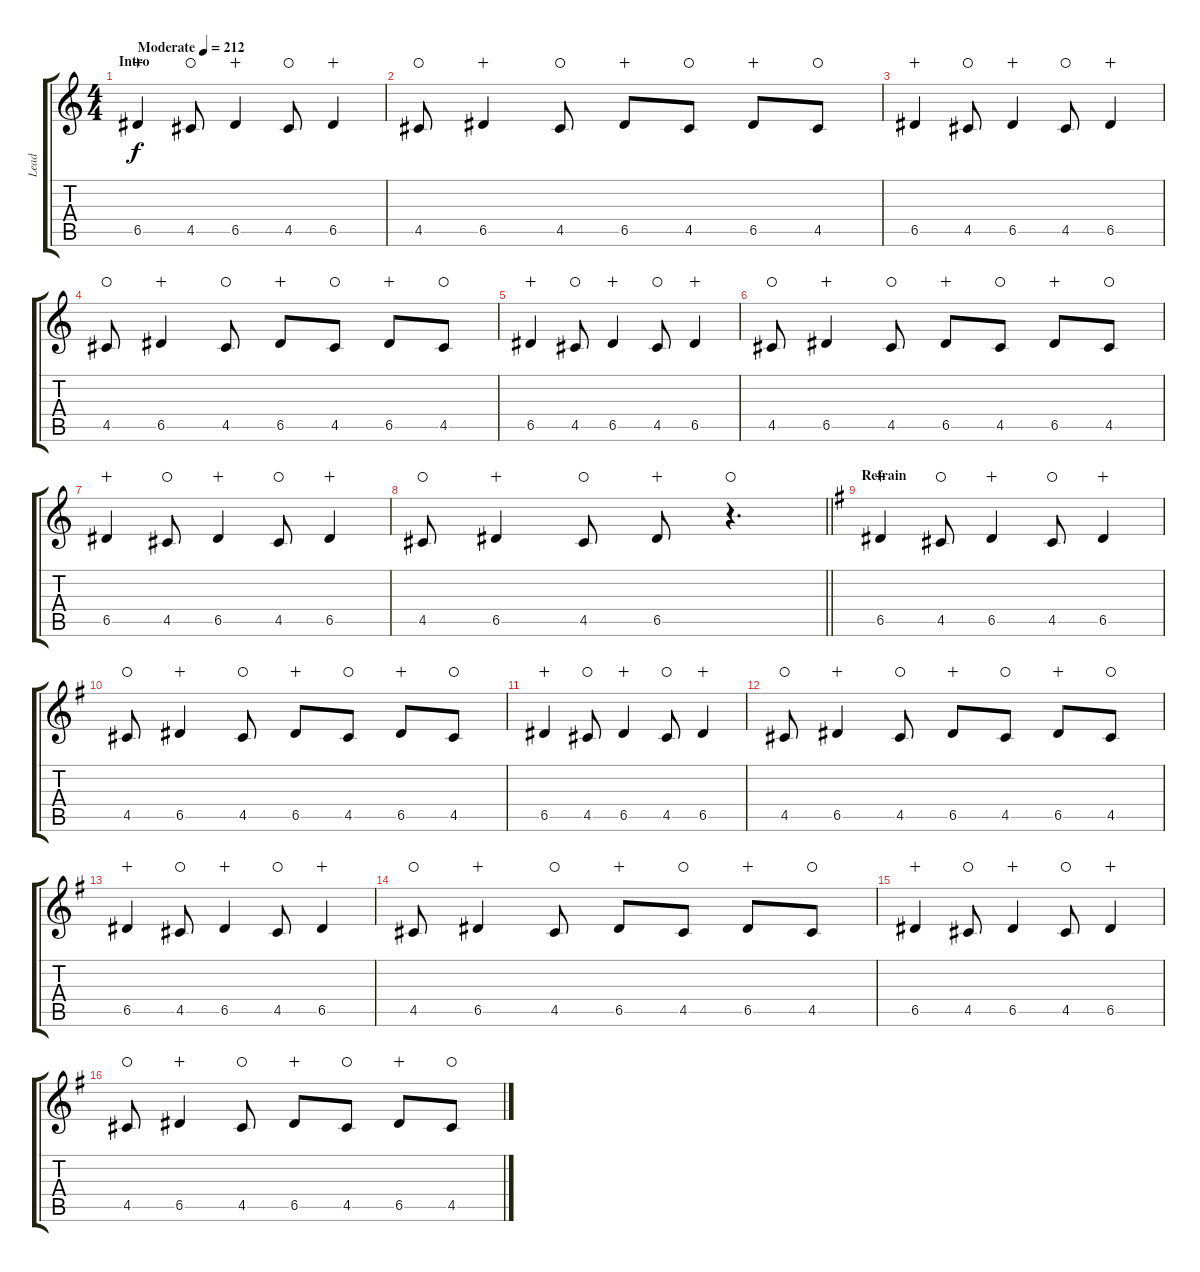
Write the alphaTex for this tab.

\track ("Lead" "Lead") {instrument distortionguitar}
\staff {score tabs}
\tuning (E4 B3 G3 D3 A2 D2) {hide}
\ts (4 4)
\section ("" "Intro")
\tempo (212 "Moderate")
\clef g2
\ks c
6.5.4{dy f instrument distortionguitar wahc} 4.5.8{waho} 6.5.4{wahc} 4.5.8{waho} 6.5.4{wahc} |
4.5.8{waho} 6.5.4{wahc} 4.5.8{waho} 6.5.8{wahc} 4.5.8{waho} 6.5.8{wahc} 4.5.8{waho} |
6.5.4{wahc} 4.5.8{waho} 6.5.4{wahc} 4.5.8{waho} 6.5.4{wahc} |
4.5.8{waho} 6.5.4{wahc} 4.5.8{waho} 6.5.8{wahc} 4.5.8{waho} 6.5.8{wahc} 4.5.8{waho} |
6.5.4{wahc} 4.5.8{waho} 6.5.4{wahc} 4.5.8{waho} 6.5.4{wahc} |
4.5.8{waho} 6.5.4{wahc} 4.5.8{waho} 6.5.8{wahc} 4.5.8{waho} 6.5.8{wahc} 4.5.8{waho} |
6.5.4{wahc} 4.5.8{waho} 6.5.4{wahc} 4.5.8{waho} 6.5.4{wahc} |
\barLineRight lightlight
4.5.8{waho} 6.5.4{wahc} 4.5.8{waho} 6.5.8{wahc} r.4{d waho} |
\section ("" "Refrain")
\ks eminor
6.5.4{wahc} 4.5.8{waho} 6.5.4{wahc} 4.5.8{waho} 6.5.4{wahc} |
4.5.8{waho} 6.5.4{wahc} 4.5.8{waho} 6.5.8{wahc} 4.5.8{waho} 6.5.8{wahc} 4.5.8{waho} |
6.5.4{wahc} 4.5.8{waho} 6.5.4{wahc} 4.5.8{waho} 6.5.4{wahc} |
4.5.8{waho} 6.5.4{wahc} 4.5.8{waho} 6.5.8{wahc} 4.5.8{waho} 6.5.8{wahc} 4.5.8{waho} |
6.5.4{wahc} 4.5.8{waho} 6.5.4{wahc} 4.5.8{waho} 6.5.4{wahc} |
4.5.8{waho} 6.5.4{wahc} 4.5.8{waho} 6.5.8{wahc} 4.5.8{waho} 6.5.8{wahc} 4.5.8{waho} |
6.5.4{wahc} 4.5.8{waho} 6.5.4{wahc} 4.5.8{waho} 6.5.4{wahc} |
4.5.8{waho} 6.5.4{wahc} 4.5.8{waho} 6.5.8{wahc} 4.5.8{waho} 6.5.8{wahc} 4.5.8{waho}
